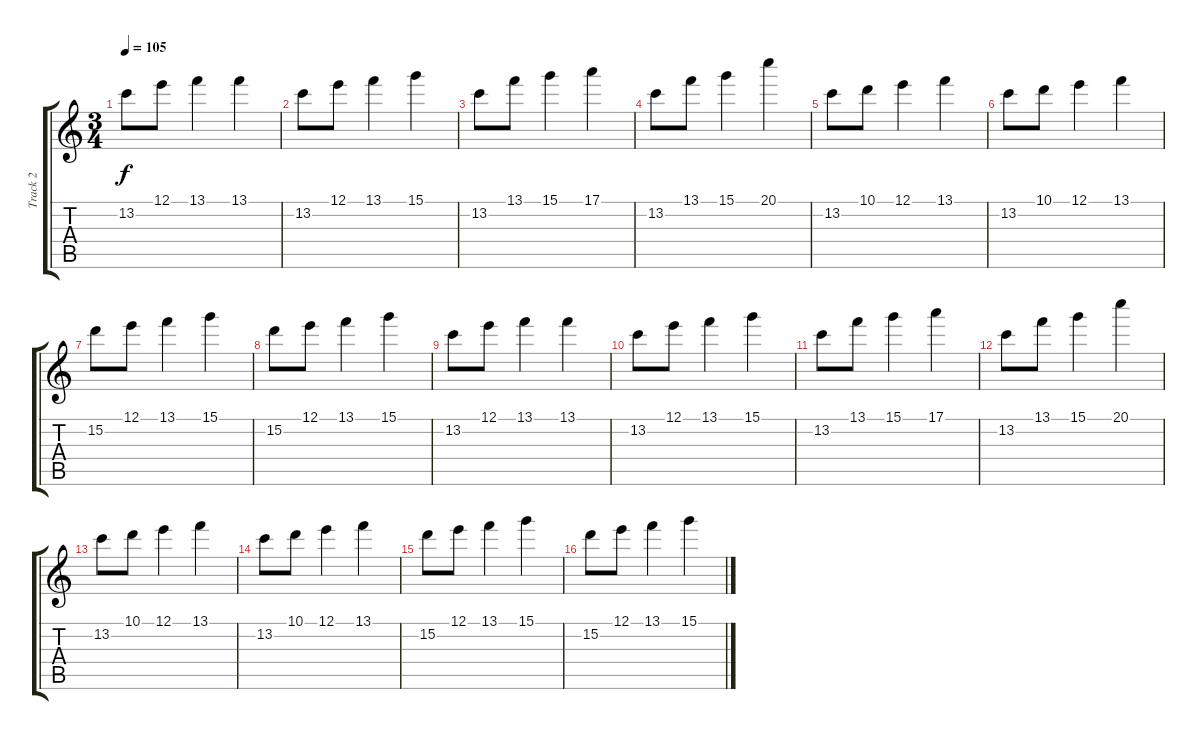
\track ("Track 2" "Track 2") {instrument electricguitarjazz}
\staff {score tabs}
\tuning (E4 B3 G3 D3 A2 E2) {hide}
\ts (3 4)
\tempo 105
\clef g2
\ks c
13.2.8{dy f} 12.1.8 13.1.4 13.1.4 |
13.2.8 12.1.8 13.1.4 15.1.4 |
13.2.8 13.1.8 15.1.4 17.1.4 |
13.2.8 13.1.8 15.1.4 20.1.4 |
13.2.8 10.1.8 12.1.4 13.1.4 |
13.2.8 10.1.8 12.1.4 13.1.4 |
15.2.8 12.1.8 13.1.4 15.1.4 |
15.2.8 12.1.8 13.1.4 15.1.4 |
13.2.8 12.1.8 13.1.4 13.1.4 |
13.2.8 12.1.8 13.1.4 15.1.4 |
13.2.8 13.1.8 15.1.4 17.1.4 |
13.2.8 13.1.8 15.1.4 20.1.4 |
13.2.8 10.1.8 12.1.4 13.1.4 |
13.2.8 10.1.8 12.1.4 13.1.4 |
15.2.8 12.1.8 13.1.4 15.1.4 |
15.2.8 12.1.8 13.1.4 15.1.4
